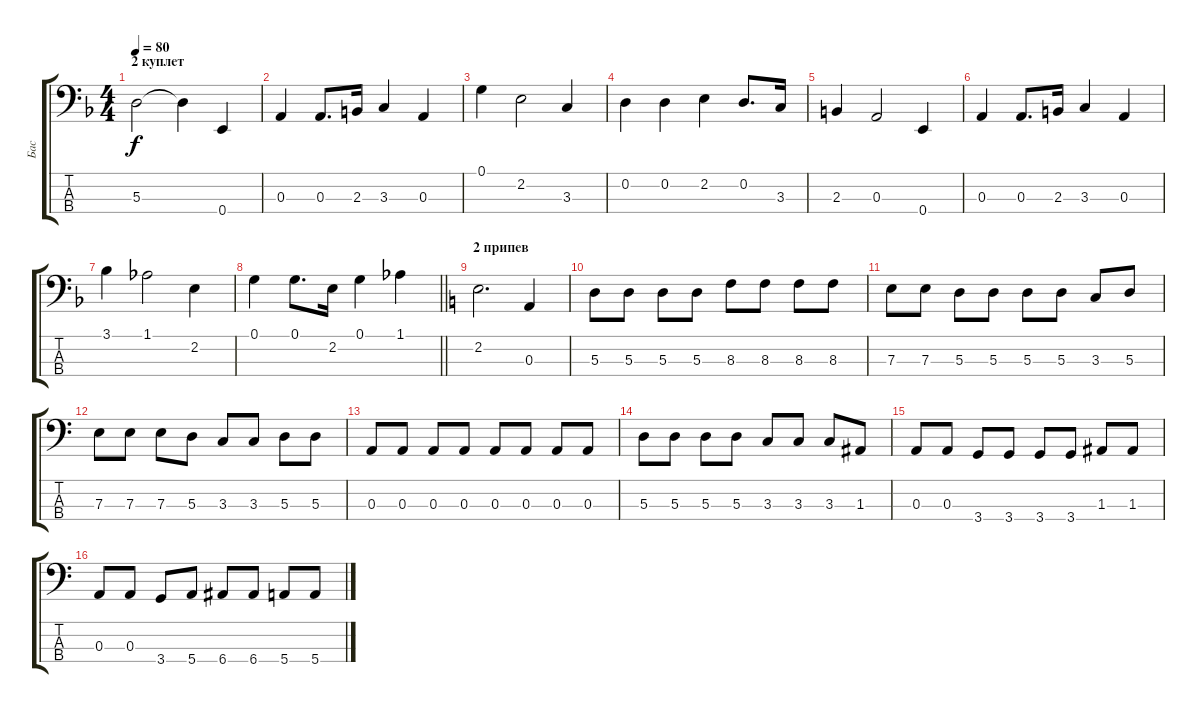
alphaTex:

\track ("Бас" "Бас") {instrument electricbassfinger}
\staff {score tabs}
\tuning (G2 D2 A1 E1) {hide}
\ts (4 4)
\section ("" "2 куплет")
\tempo 80
\clef f4
\ks f
5.3{t}.2{dy f} 5.3{t}.4 0.4.4 |
0.3.4 0.3.8{d} 2.3.16 3.3.4 0.3.4 |
0.1.4 2.2.2 3.3.4 |
0.2.4 0.2.4 2.2.4 0.2.8{d} 3.3.16 |
2.3.4 0.3.2 0.4.4 |
0.3.4 0.3.8{d} 2.3.16 3.3.4 0.3.4 |
3.1.4 1.1.2 2.2.4 |
\barLineRight lightlight
0.1.4 0.1.8{d} 2.2.16 0.1.4 1.1.4 |
\section ("" "2 припев")
\ks c
2.2.2{d} 0.3.4 |
5.3.8 5.3.8 5.3.8 5.3.8 8.3.8 8.3.8 8.3.8 8.3.8 |
7.3.8 7.3.8 5.3.8 5.3.8 5.3.8 5.3.8 3.3.8 5.3.8 |
7.3.8 7.3.8 7.3.8 5.3.8 3.3.8 3.3.8 5.3.8 5.3.8 |
0.3.8 0.3.8 0.3.8 0.3.8 0.3.8 0.3.8 0.3.8 0.3.8 |
5.3.8 5.3.8 5.3.8 5.3.8 3.3.8 3.3.8 3.3.8 1.3.8 |
0.3.8 0.3.8 3.4.8 3.4.8 3.4.8 3.4.8 1.3.8 1.3.8 |
0.3.8 0.3.8 3.4.8 5.4.8 6.4.8 6.4.8 5.4.8 5.4.8
